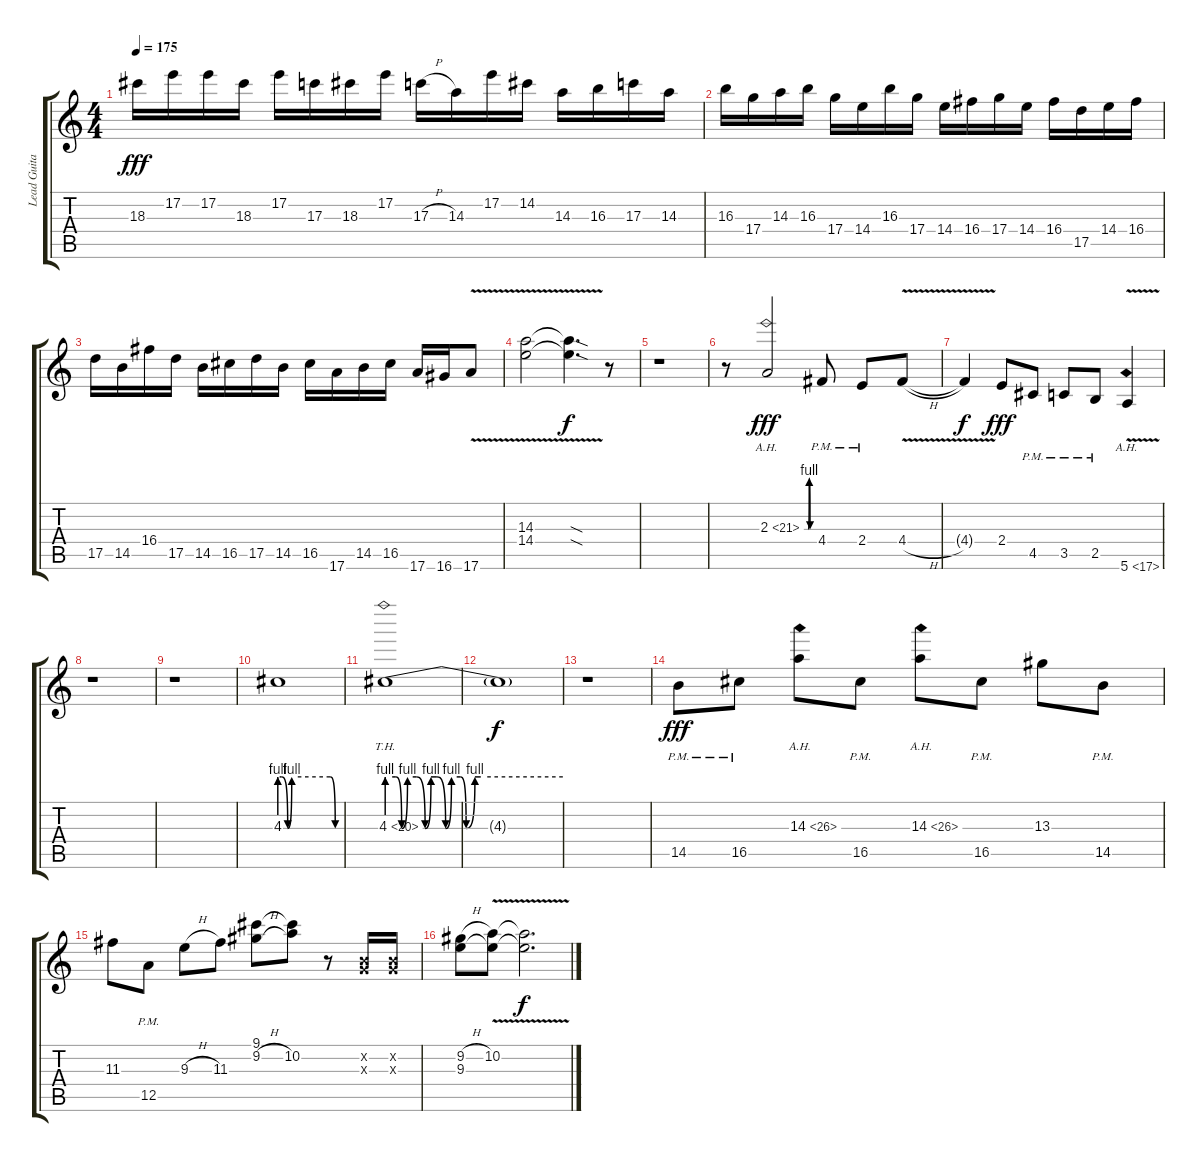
\track ("Lead Guitar" "Lead Guita") {instrument distortionguitar}
\staff {score tabs}
\tuning (E4 B3 G3 D3 A2 E2) {hide}
\ts (4 4)
\tempo 175
\clef g2
\ks c
18.3.16{dy fff} 17.2.16 17.2.16 18.3.16 17.2.16 17.3.16 18.3.16 17.2.16 17.3{h}.16 14.3.16 17.2.16 14.2.16 14.3.16 16.3.16 17.3.16 14.3.16 |
16.3.16 17.4.16 14.3.16 16.3.16 17.4.16 14.4.16 16.3.16 17.4.16 14.4.16 16.4.16 17.4.16 14.4.16 16.4.16 17.5.16 14.4.16 16.4.16 |
17.5.16 14.5.16 16.4.16 17.5.16 14.5.16 16.5.16 17.5.16 14.5.16 16.5.16 17.6.16 14.5.16 16.5.16 17.6.16 16.6.16 17.6{v}.8 |
(14.3 14.4{v}).2 (14.3{sod t} 14.4{sod t}).4{d dy f} r.8 |
r.1 |
r.8 2.3{be (custom 0 0 25 0 30 4 35 0 60 0) ah 19}.2{dy fff} 4.4{pm}.8 2.4{pm}.8 4.4{v h}.8 |
4.4{t}.4{dy f} 2.4.8{dy fff} 4.5{pm}.8 3.5{pm}.8 2.5{pm}.8 5.6{ah 12 v}.4 |
r.1 |
r.1 |
4.3{be (custom 0 4 2 4 8 0 12 4 50 4 55 0 60 0)}.1 |
4.3{be (custom 0 4 3 4 5 0 7 4 10 4 13 0 15 4 17 4 20 0 22 4 25 4 27 0 30 4 32 4 60 4) th 16}.1 |
4.3{t}.1{dy f} |
r.1 |
14.5{pm}.8{dy fff} 16.5{pm}.8 14.3{ah 12}.8 16.5{pm}.8 14.3{ah 12}.8 16.5{pm}.8 13.3.8 14.5{pm}.8 |
11.3.8 12.5{pm}.8 9.3{h}.8 11.3.8 (9.1 9.2{h}).8 (9.1{t} 10.2).8 r.8 (0.2{x} 0.3{x}).16 (0.2{x} 0.3{x}).16 |
(9.2{h} 9.3).8 (10.2{v} 9.3{t}).8 (10.2{t} 9.3{t}).2{d dy f}
